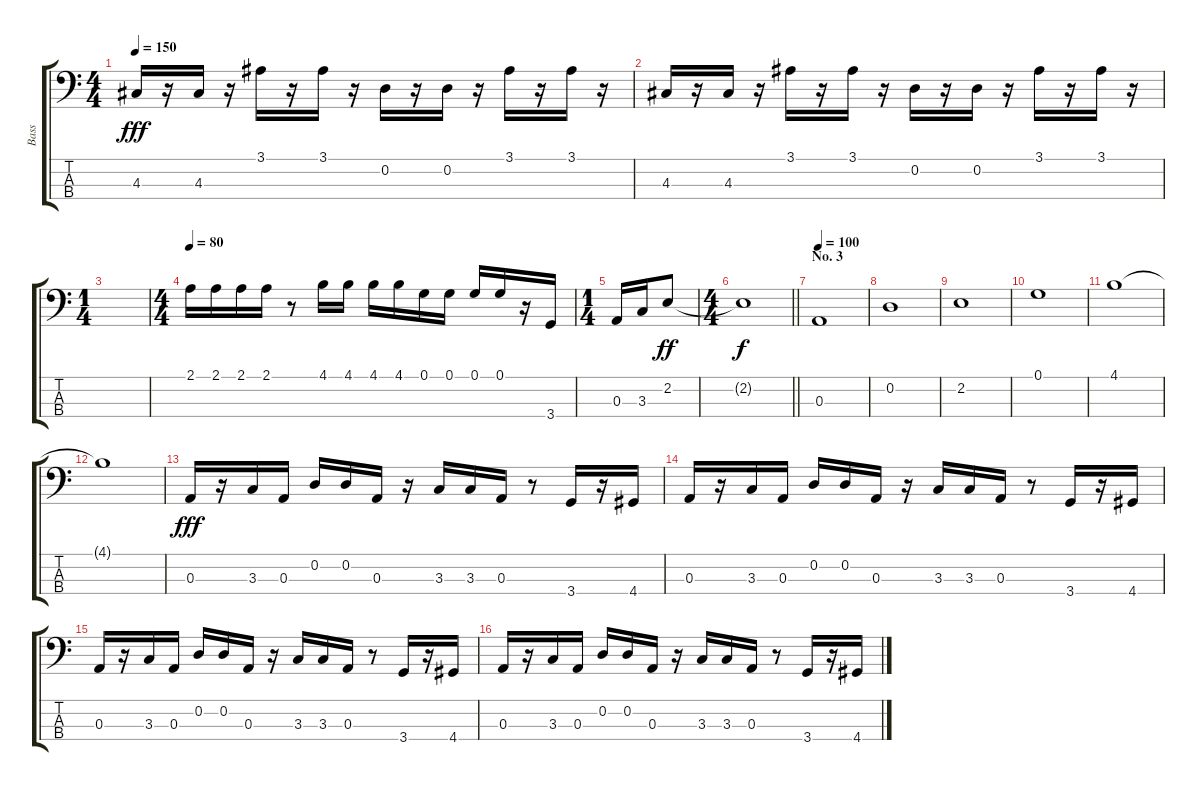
\track ("Bass" "Bass") {instrument electricbassfinger}
\staff {score tabs}
\tuning (G2 D2 A1 E1) {hide}
\ts (4 4)
\tempo 150
\clef f4
\ks c
4.3.16{dy fff} r.16 4.3.16 r.16 3.1.16 r.16 3.1.16 r.16 0.2.16 r.16 0.2.16 r.16 3.1.16 r.16 3.1.16 r.16 |
4.3.16 r.16 4.3.16 r.16 3.1.16 r.16 3.1.16 r.16 0.2.16 r.16 0.2.16 r.16 3.1.16 r.16 3.1.16 r.16 |
\ts (1 4)
|
\ts (4 4)
\tempo 80
2.1.16 2.1.16 2.1.16 2.1.16 r.8 4.1.16 4.1.16 4.1.16 4.1.16 0.1.16 0.1.16 0.1.16 0.1.16 r.16 3.4.16 |
\ts (1 4)
0.3.16 3.3.16 2.2.8{dy ff} |
\ts (4 4)
\barLineRight lightlight
2.2{t}.1{dy f} |
\section ("" "No. 3")
\tempo 100
0.3.1 |
0.2.1 |
2.2.1 |
0.1.1 |
4.1.1 |
4.1{t}.1 |
0.3.16{dy fff} r.16 3.3.16 0.3.16 0.2.16 0.2.16 0.3.16 r.16 3.3.16 3.3.16 0.3.16 r.8 3.4.16 r.16 4.4.16 |
0.3.16 r.16 3.3.16 0.3.16 0.2.16 0.2.16 0.3.16 r.16 3.3.16 3.3.16 0.3.16 r.8 3.4.16 r.16 4.4.16 |
0.3.16 r.16 3.3.16 0.3.16 0.2.16 0.2.16 0.3.16 r.16 3.3.16 3.3.16 0.3.16 r.8 3.4.16 r.16 4.4.16 |
0.3.16 r.16 3.3.16 0.3.16 0.2.16 0.2.16 0.3.16 r.16 3.3.16 3.3.16 0.3.16 r.8 3.4.16 r.16 4.4.16
